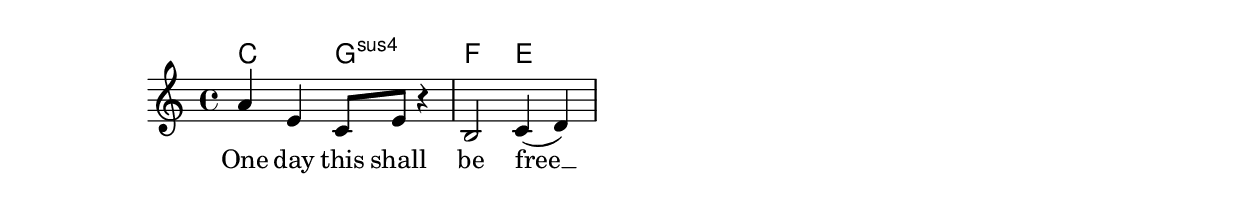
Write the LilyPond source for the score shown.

%% Do not edit this file; it is auto-generated from LSR http://lsr.dsi.unimi.it
%% This file is in the public domain.
\version "2.11.66"

\header {
  lsrtags = "chords"

  texidoces = "
Al juntar nombres de acorde en cifrado americano, melodía y letra,
obtenemos una hoja guía de acordes o «lead sheet»:

"
  doctitlees = "Hoja guía de acordes o «lead sheet» sencilla"

  texidoc = "
When put together, chord names, a melody, and lyrics form a lead sheet:

"
  doctitle = "Simple lead sheet"
} % begin verbatim

<<
  \chords { c2 g:sus4 f e }
  \relative c'' {
    a4 e c8 e r4
    b2 c4( d)
  }
  \addlyrics { One day this shall be free __ }
>>
